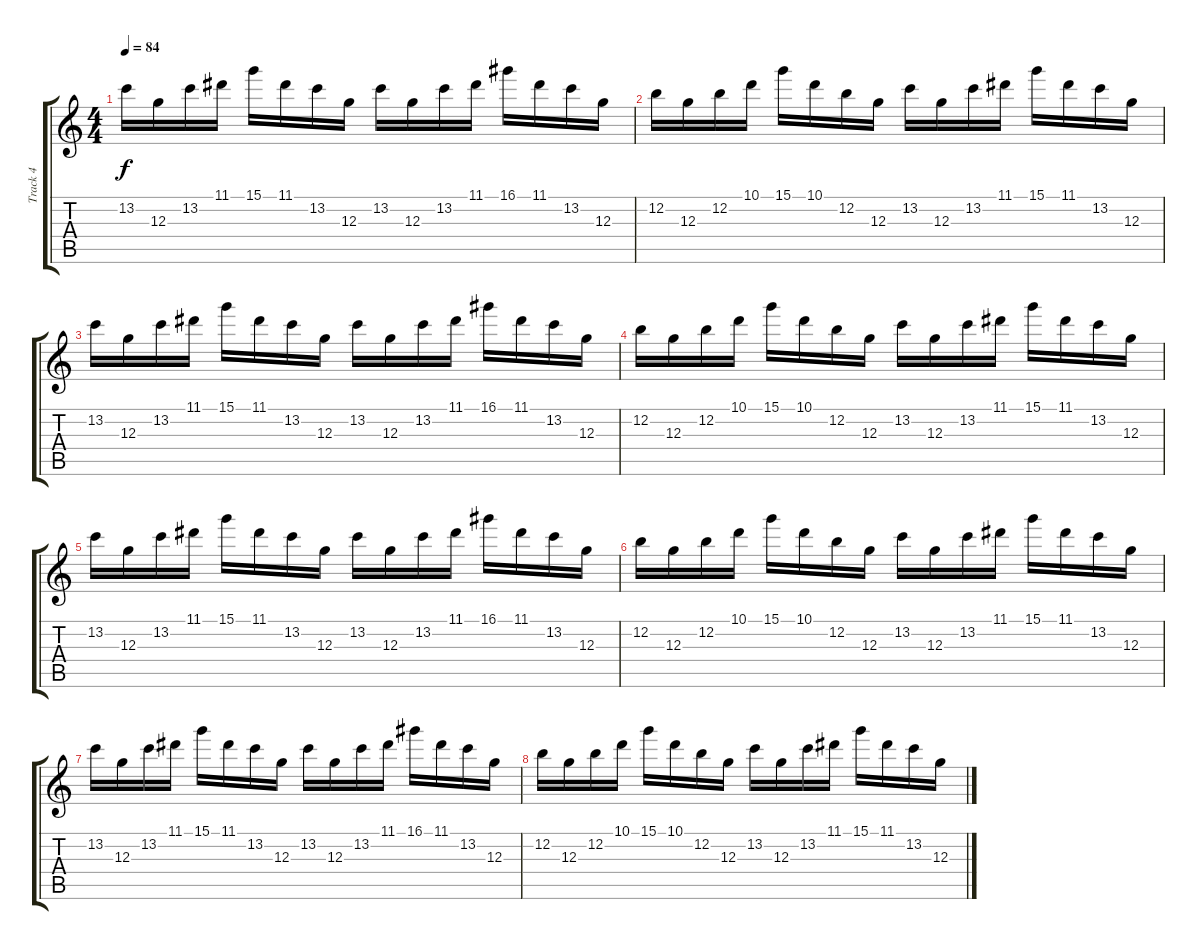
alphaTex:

\track ("Track 4" "Track 4") {instrument distortionguitar}
\staff {score tabs}
\tuning (E4 B3 G3 D3 A2 E2) {hide}
\ts (4 4)
\tempo 84
\clef g2
\ks c
13.2.16{dy f} 12.3.16 13.2.16 11.1.16 15.1.16 11.1.16 13.2.16 12.3.16 13.2.16 12.3.16 13.2.16 11.1.16 16.1.16 11.1.16 13.2.16 12.3.16 |
12.2.16 12.3.16 12.2.16 10.1.16 15.1.16 10.1.16 12.2.16 12.3.16 13.2.16 12.3.16 13.2.16 11.1.16 15.1.16 11.1.16 13.2.16 12.3.16 |
13.2.16 12.3.16 13.2.16 11.1.16 15.1.16 11.1.16 13.2.16 12.3.16 13.2.16 12.3.16 13.2.16 11.1.16 16.1.16 11.1.16 13.2.16 12.3.16 |
12.2.16 12.3.16 12.2.16 10.1.16 15.1.16 10.1.16 12.2.16 12.3.16 13.2.16 12.3.16 13.2.16 11.1.16 15.1.16 11.1.16 13.2.16 12.3.16 |
13.2.16 12.3.16 13.2.16 11.1.16 15.1.16 11.1.16 13.2.16 12.3.16 13.2.16 12.3.16 13.2.16 11.1.16 16.1.16 11.1.16 13.2.16 12.3.16 |
12.2.16 12.3.16 12.2.16 10.1.16 15.1.16 10.1.16 12.2.16 12.3.16 13.2.16 12.3.16 13.2.16 11.1.16 15.1.16 11.1.16 13.2.16 12.3.16 |
13.2.16 12.3.16 13.2.16 11.1.16 15.1.16 11.1.16 13.2.16 12.3.16 13.2.16 12.3.16 13.2.16 11.1.16 16.1.16 11.1.16 13.2.16 12.3.16 |
12.2.16 12.3.16 12.2.16 10.1.16 15.1.16 10.1.16 12.2.16 12.3.16 13.2.16 12.3.16 13.2.16 11.1.16 15.1.16 11.1.16 13.2.16 12.3.16
